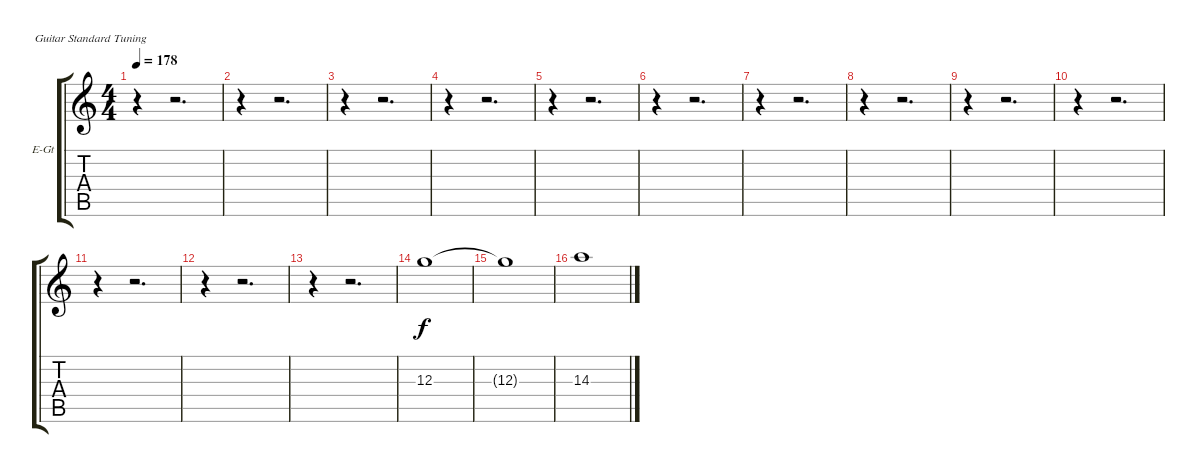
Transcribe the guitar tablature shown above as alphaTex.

\bracketExtendMode groupsimilarinstruments
\firstSystemTrackNameOrientation horizontal
\otherSystemsTrackNameOrientation horizontal
\track ("Kirk fills" "E-Gt") {instrument distortionguitar}
\staff {score tabs}
\tuning (E4 B3 G3 D3 A2 E2)
\ts (4 4)
\tempo 178
\clef g2
\ks c
r.4{dy f} r.2{d} |
r.4 r.2{d} |
r.4 r.2{d} |
r.4 r.2{d} |
r.4 r.2{d} |
r.4 r.2{d} |
r.4 r.2{d} |
r.4 r.2{d} |
r.4 r.2{d} |
r.4 r.2{d} |
r.4 r.2{d} |
r.4 r.2{d} |
r.4 r.2{d} |
12.3.1 |
12.3{t}.1 |
14.3.1
